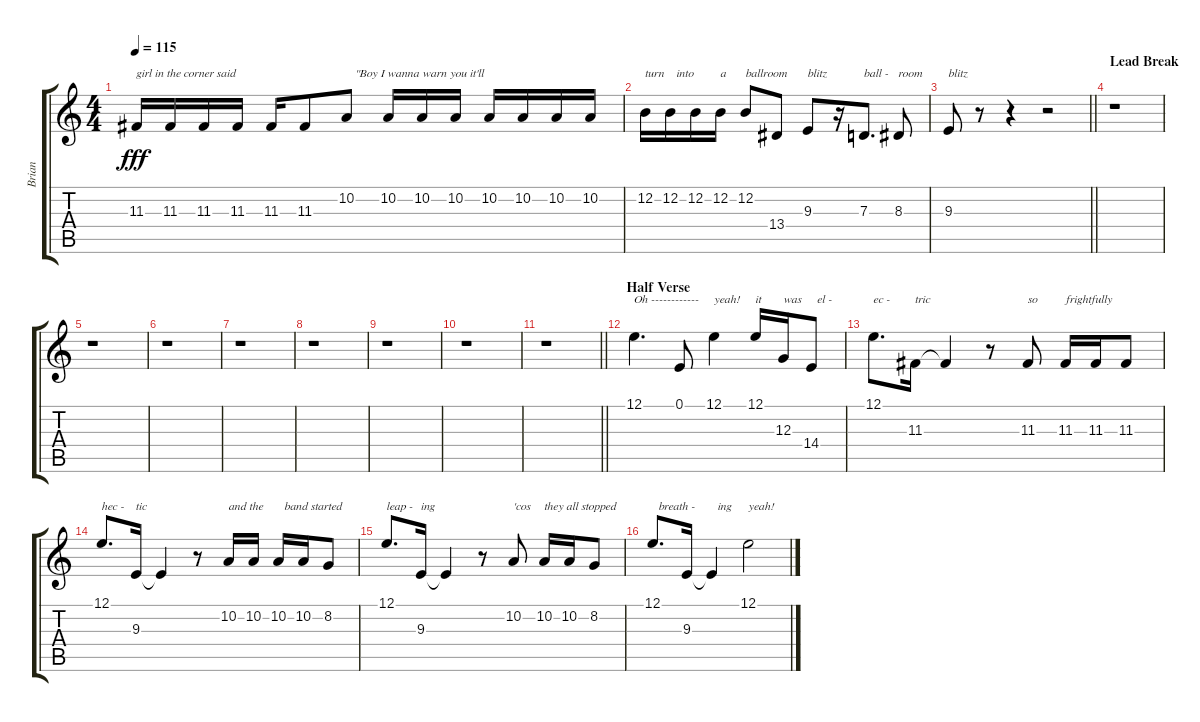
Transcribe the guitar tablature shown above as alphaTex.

\track ("Brian" "Brian") {instrument lead2sawtooth}
\staff {score tabs}
\tuning (E4 B3 G3 D3 A2 E2) {hide}
\ts (4 4)
\tempo 115
\clef g2
\ks c
11.3.16{txt "girl in the corner said" dy fff} 11.3.16{txt " "} 11.3.16{txt " "} 11.3.16{txt " "} 11.3.16{txt " "} 11.3.8{txt " "} 10.2.8{txt "   \"Boy I wanna warn you it'll"} 10.2.16{txt " "} 10.2.16{txt " "} 10.2.16{txt " "} 10.2.16{txt " "} 10.2.16{txt " "} 10.2.16{txt " "} 10.2.16{txt " "} |
12.2.16{txt "turn"} 12.2.16{txt "  into"} 12.2.16{txt " "} 12.2.16{txt "a"} 12.2.8{txt "ballroom"} 13.4.8{txt " "} 9.3.8{txt "blitz"} r.16 7.3.8{d txt "ball -"} 8.3.8{txt "room"} |
\barLineRight lightlight
9.3.8{txt "blitz"} r.8 r.4 r.2 |
\section ("" "Lead Break")
r.1 |
r.1 |
r.1 |
r.1 |
r.1 |
r.1 |
r.1 |
\barLineRight lightlight
r.1 |
\section ("" "Half Verse")
12.1.4{d txt "Oh ------------"} 0.1.8 12.1.4{txt "yeah!"} 12.1.16{txt "it"} 12.3.16{txt "was"} 14.4.8{txt "  el -"} |
12.1.8{d txt "ec -"} 11.3.16{txt "tric"} 11.3{t}.4{txt " "} r.8 11.3.8{txt "so"} 11.3.16{txt "frightfully"} 11.3.16{txt " "} 11.3.8{txt " "} |
12.1.8{d txt "hec -"} 9.3.16{txt "tic"} 9.3{t}.4 r.8 10.2.16{txt "and the"} 10.2.16{txt " "} 10.2.16{txt "  band started"} 10.2.16{txt " "} 8.2.8{txt " "} |
12.1.8{d txt "leap -"} 9.3.16{txt "ing"} 9.3{t}.4 r.8 10.2.8{txt "'cos"} 10.2.16{txt "they all stopped"} 10.2.16{txt " "} 8.2.8{txt " "} |
12.1.8{d txt "  breath -"} 9.3.16 9.3{t}.4{txt "  ing"} 12.1.2{txt "yeah!"}
